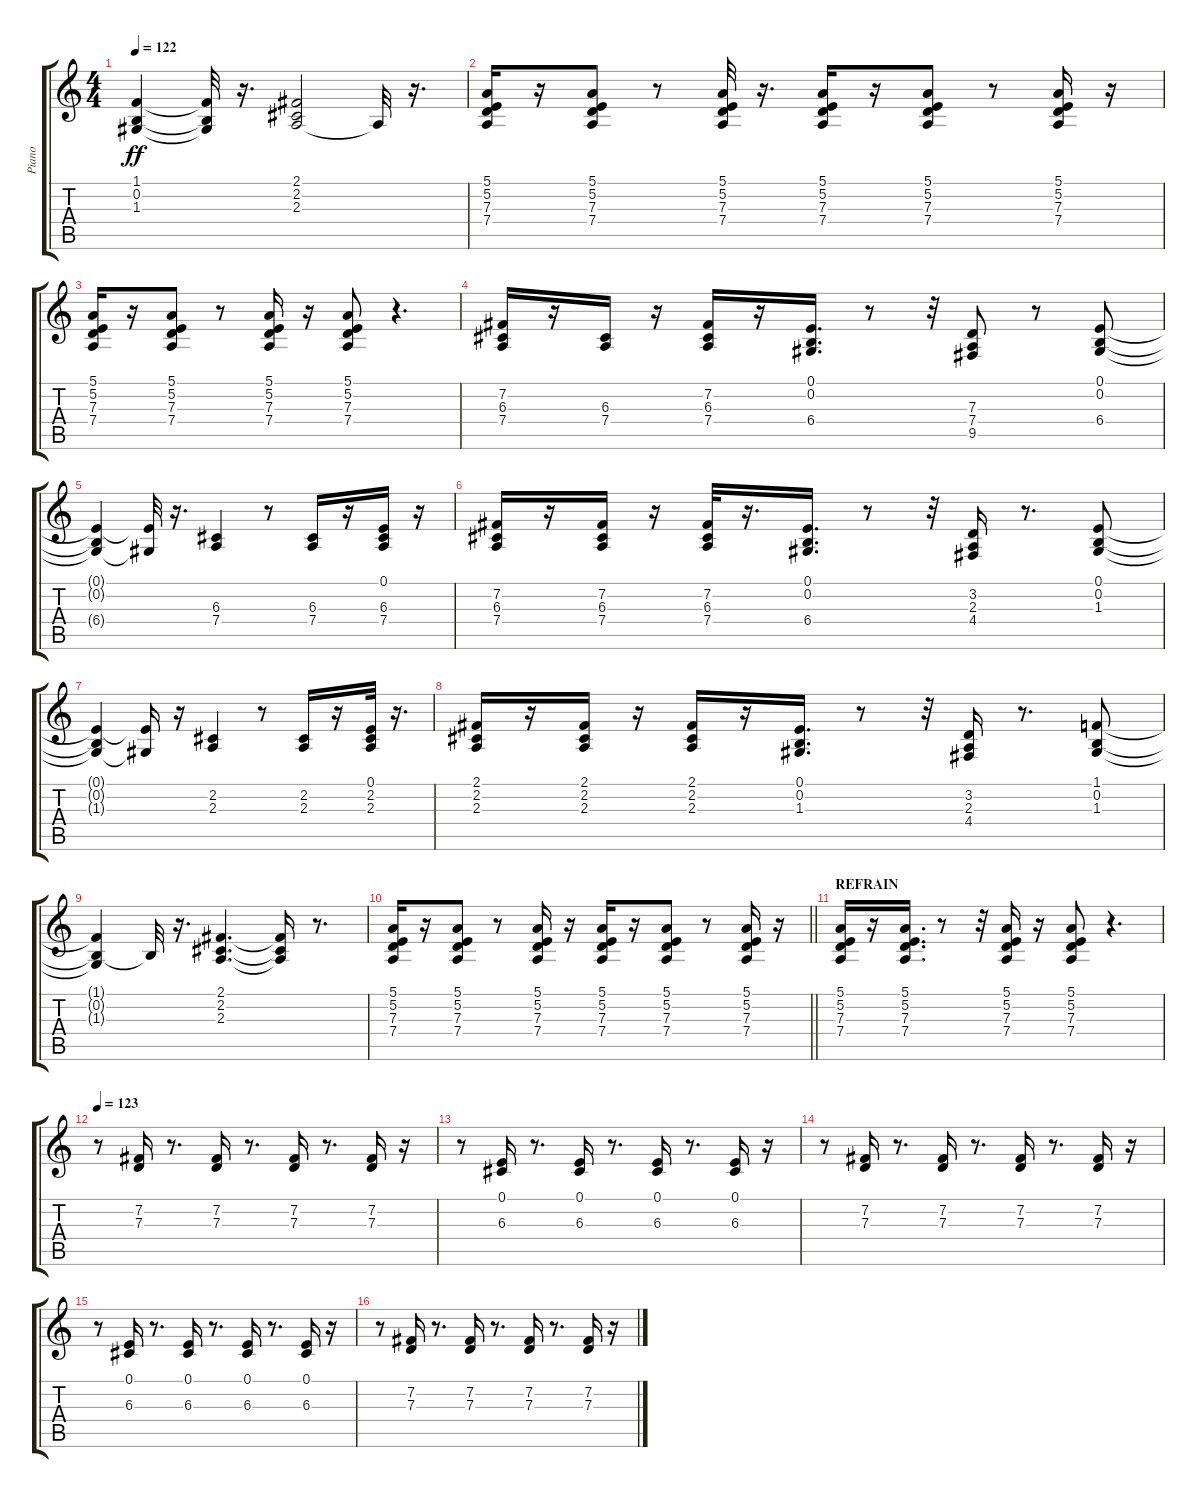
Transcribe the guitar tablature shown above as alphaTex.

\track ("Piano" "Piano") {instrument brightacousticpiano}
\staff {score tabs}
\tuning (E4 B3 G3 D3 A2 E2) {hide}
\ts (4 4)
\tempo 122
\clef g2
\ks c
(1.1{t} 0.2{t} 1.3{t}).4{dy ff} (1.1{t} 0.2{t} 1.3{t}).32 r.16{d} (2.1 2.2 2.3).2 2.3{t}.32 r.16{d} |
(5.1 5.2 7.3 7.4).16 r.16 (5.1 5.2 7.3 7.4).8 r.8 (5.1 5.2 7.3 7.4).32 r.16{d} (5.1 5.2 7.3 7.4).16 r.16 (5.1 5.2 7.3 7.4).8 r.8 (5.1 5.2 7.3 7.4).16 r.16 |
(5.1 5.2 7.3 7.4).16 r.16 (5.1 5.2 7.3 7.4).8 r.8 (5.1 5.2 7.3 7.4).16 r.16 (5.1 5.2 7.3 7.4).8 r.4{d} |
(7.2 6.3 7.4).16 r.16 (6.3 7.4).16 r.16 (7.2 6.3 7.4).16 r.16 (0.1 0.2 6.4).16{d} r.8 r.32 (7.3 7.4 9.5).8 r.8 (0.1 0.2 6.4).8 |
(0.1{t} 0.2{t} 6.4{t}).4 (0.1{t} 6.4{t}).32 r.16{d} (6.3 7.4).4 r.8 (6.3 7.4).16 r.16 (0.1 6.3 7.4).16 r.16 |
(7.2 6.3 7.4).16 r.16 (7.2 6.3 7.4).16 r.16 (7.2 6.3 7.4).32 r.16{d} (0.1 0.2 6.4).16{d} r.8 r.32 (3.2 2.3 4.4).16 r.8{d} (0.1 0.2 1.3).8 |
(0.1{t} 0.2{t} 1.3{t}).4 (0.1{t} 1.3{t}).16 r.16 (2.2 2.3).4 r.8 (2.2 2.3).16 r.16 (0.1 2.2 2.3).32 r.16{d} |
(2.1 2.2 2.3).16 r.16 (2.1 2.2 2.3).16 r.16 (2.1 2.2 2.3).16 r.16 (0.1 0.2 1.3).16{d} r.8 r.32 (3.2 2.3 4.4).16 r.8{d} (1.1 0.2 1.3).8 |
(1.1{t} 0.2{t} 1.3{t}).4 0.2{t}.32 r.16{d} (2.1 2.2 2.3).4{d} (2.1{t} 2.2{t} 2.3{t}).16 r.8{d} |
\barLineRight lightlight
(5.1 5.2 7.3 7.4).16 r.16 (5.1 5.2 7.3 7.4).8 r.8 (5.1 5.2 7.3 7.4).16 r.16 (5.1 5.2 7.3 7.4).16 r.16 (5.1 5.2 7.3 7.4).8 r.8 (5.1 5.2 7.3 7.4).16 r.16 |
\section ("" "REFRAIN")
(5.1 5.2 7.3 7.4).16 r.16 (5.1 5.2 7.3 7.4).16{d} r.8 r.32 (5.1 5.2 7.3 7.4).16 r.16 (5.1 5.2 7.3 7.4).8 r.4{d} |
\tempo 123
r.8 (7.2 7.3).16 r.8{d} (7.2 7.3).16 r.8{d} (7.2 7.3).16 r.8{d} (7.2 7.3).16 r.16 |
r.8 (0.1 6.3).16 r.8{d} (0.1 6.3).16 r.8{d} (0.1 6.3).16 r.8{d} (0.1 6.3).16 r.16 |
r.8 (7.2 7.3).16 r.8{d} (7.2 7.3).16 r.8{d} (7.2 7.3).16 r.8{d} (7.2 7.3).16 r.16 |
r.8 (0.1 6.3).16 r.8{d} (0.1 6.3).16 r.8{d} (0.1 6.3).16 r.8{d} (0.1 6.3).16 r.16 |
r.8 (7.2 7.3).16 r.8{d} (7.2 7.3).16 r.8{d} (7.2 7.3).16 r.8{d} (7.2 7.3).16 r.16
